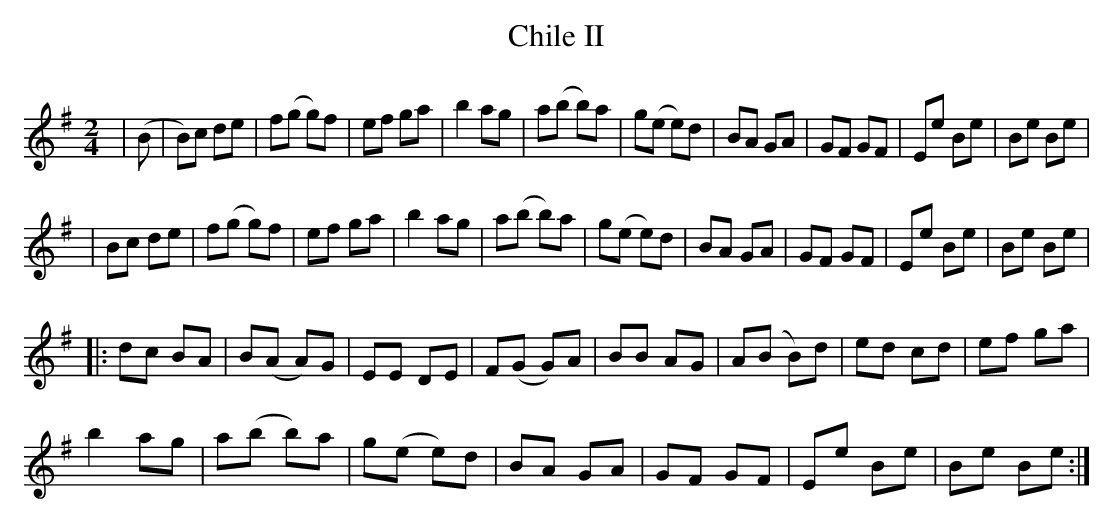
X:1
T:Chile II
Q:150
M:2/4
L:1/8
K:Em
| (B | B)c de | f(g g)f | ef ga | b2 ag | a(b b)a | g(e e)d | BA GA | GF GF | Ee Be | Be Be |
| Bc de | f(g g)f | ef ga | b2 ag | a(b b)a | g(e e)d | BA GA | GF GF | Ee Be | Be Be |
|: dc BA | B(A A)G | EE DE | F(G G)A | BB AG | A(B B)d | ed cd | ef ga |
 b2 ag | a(b b)a | g(e e)d | BA GA | GF GF | Ee Be | Be Be :|
